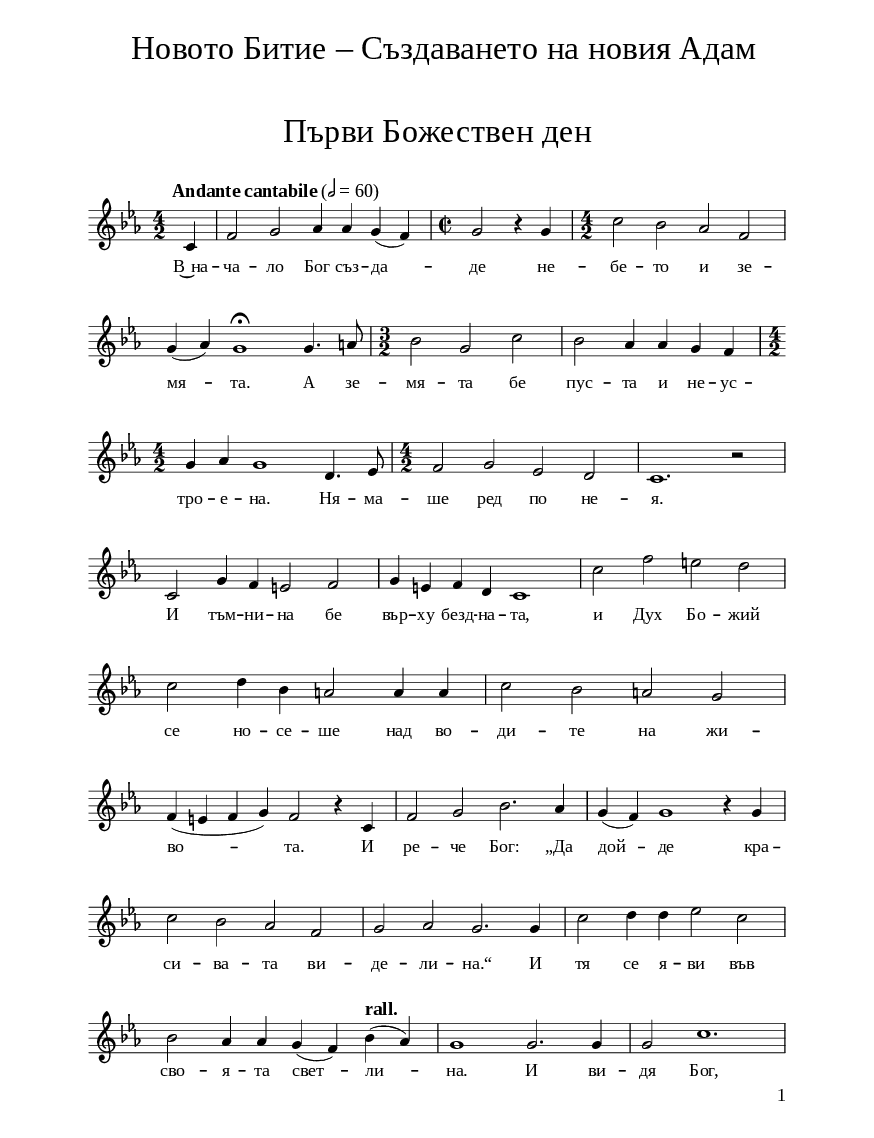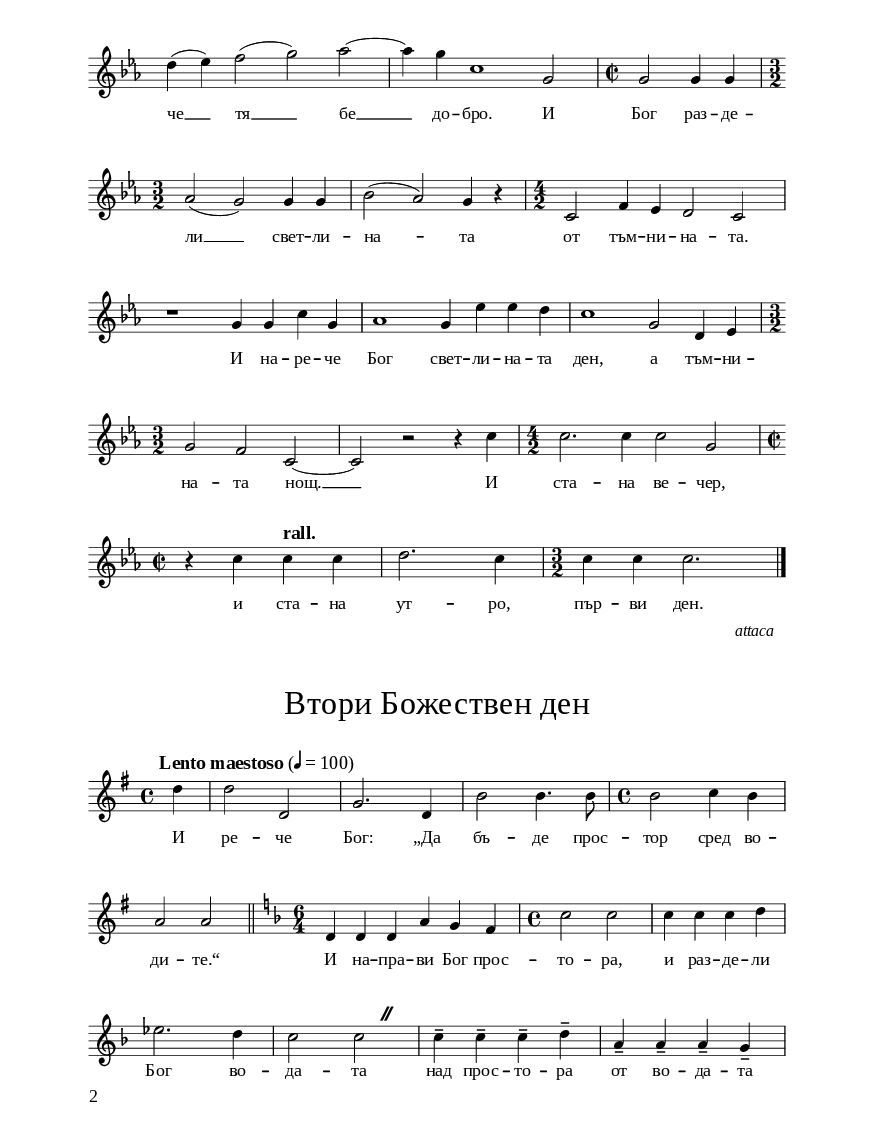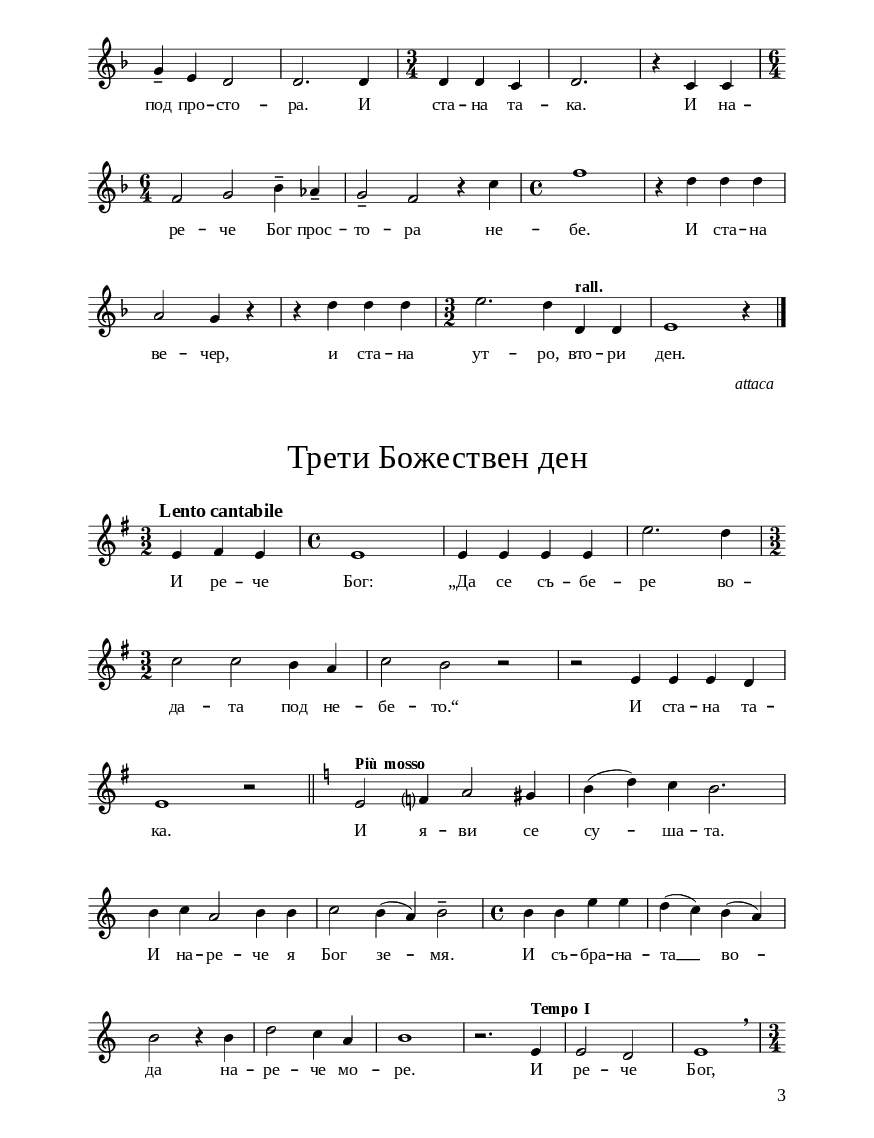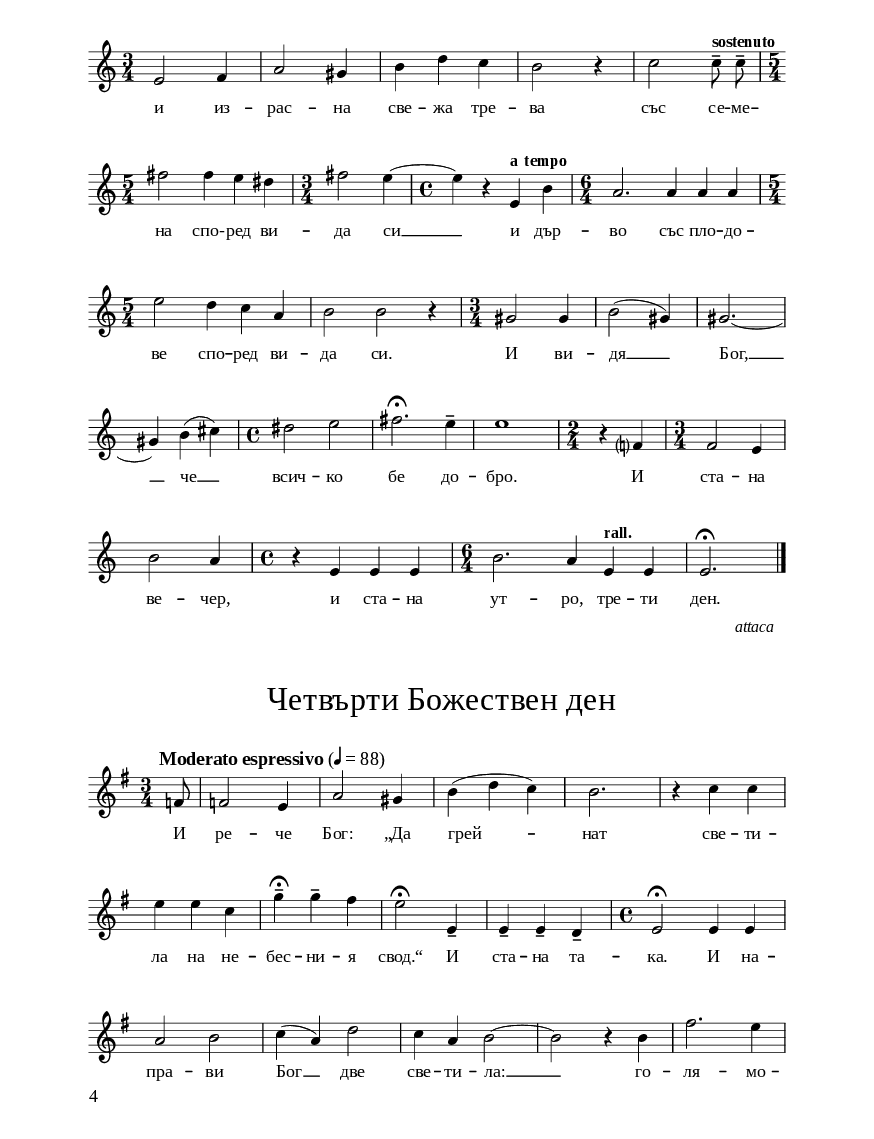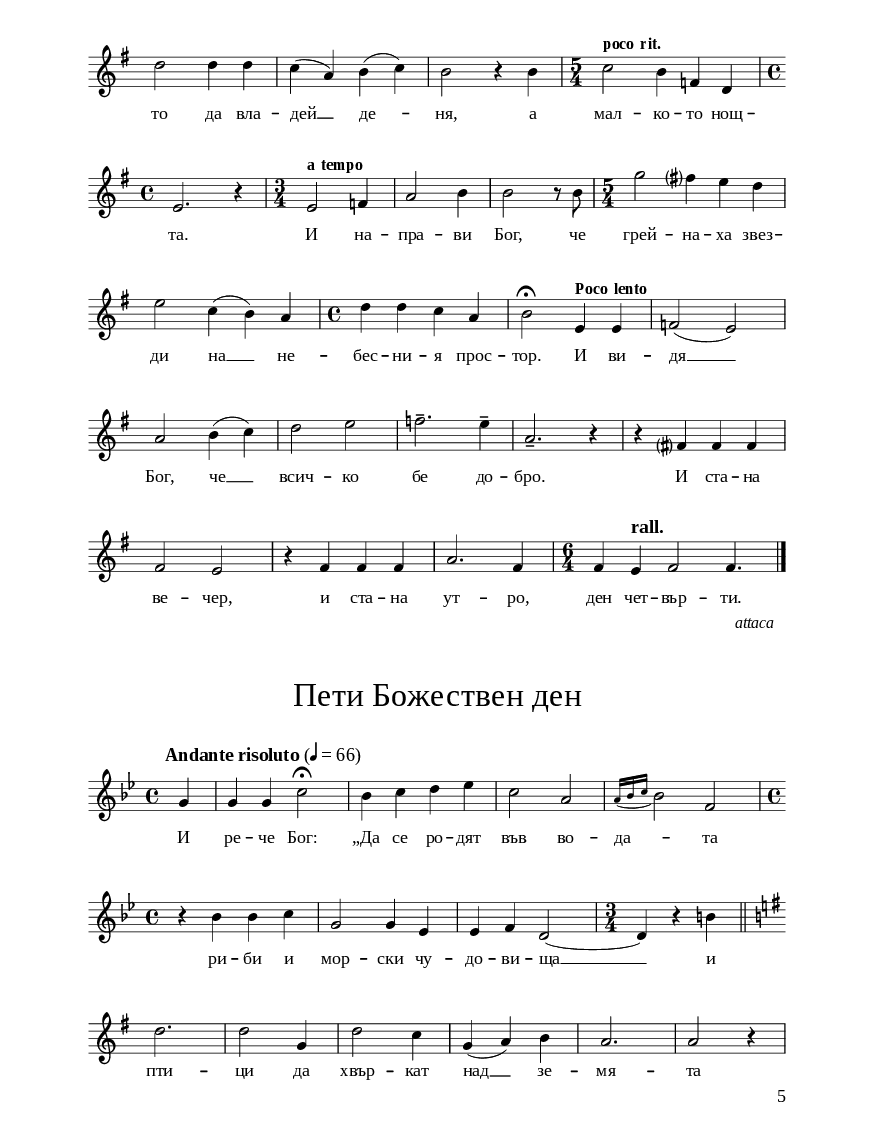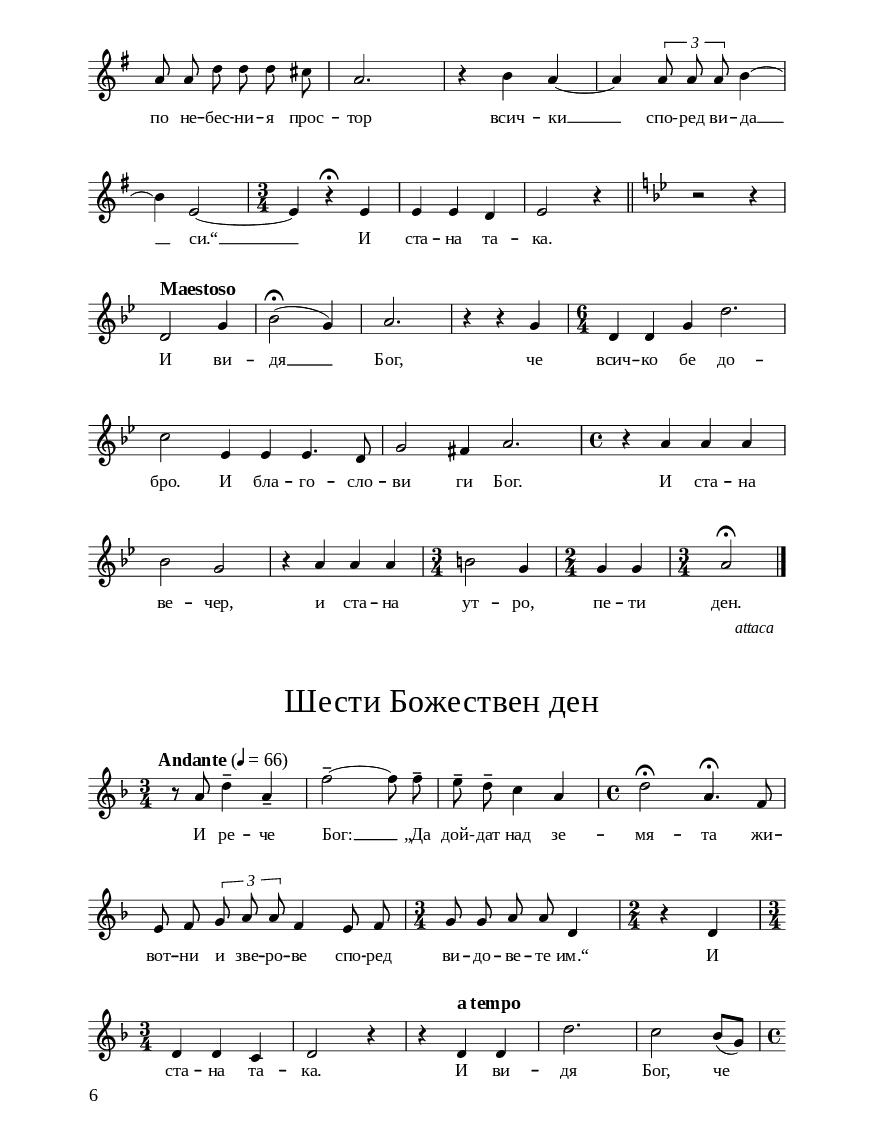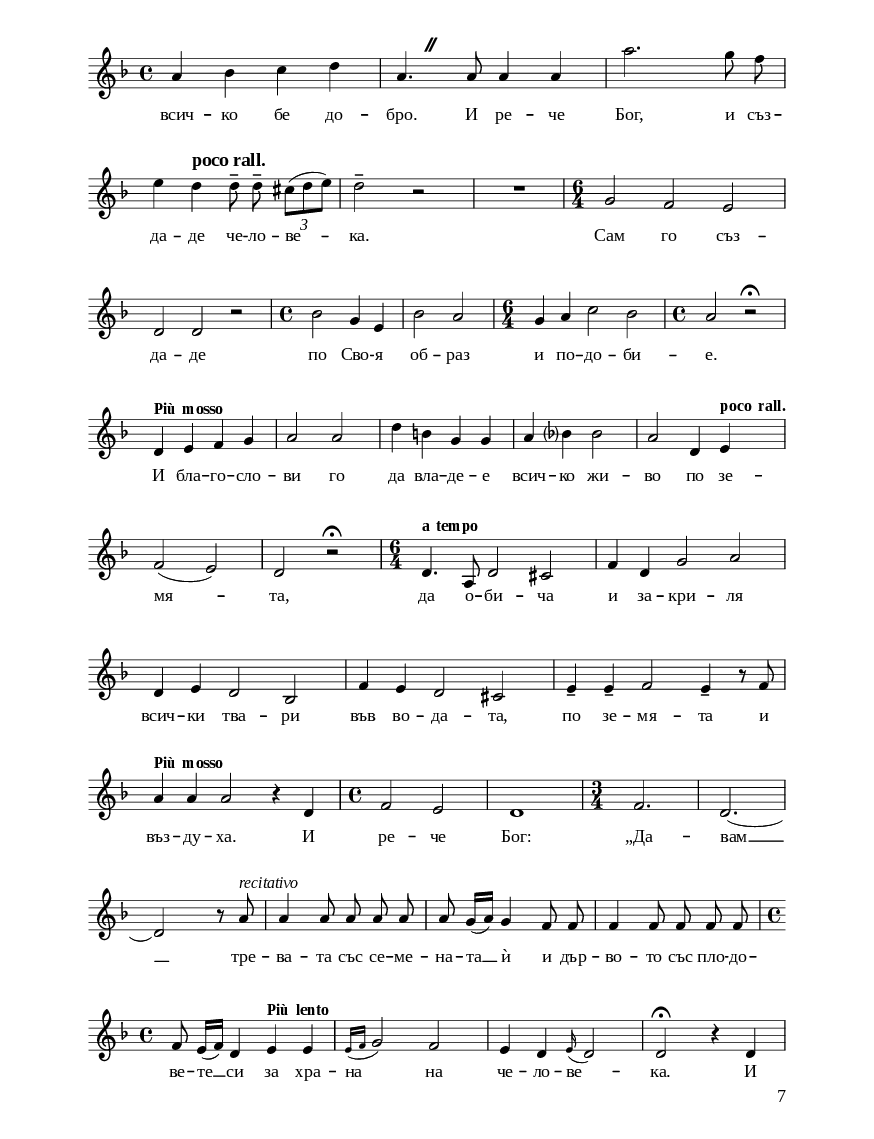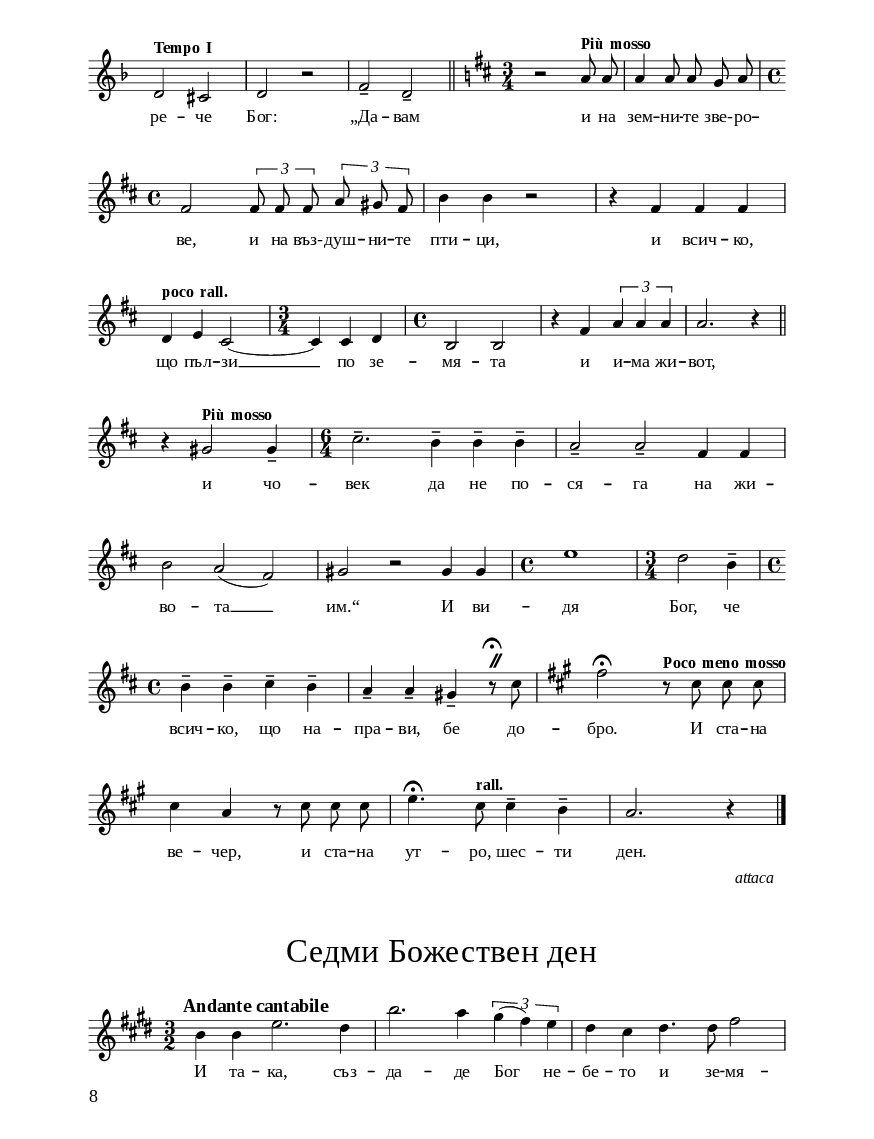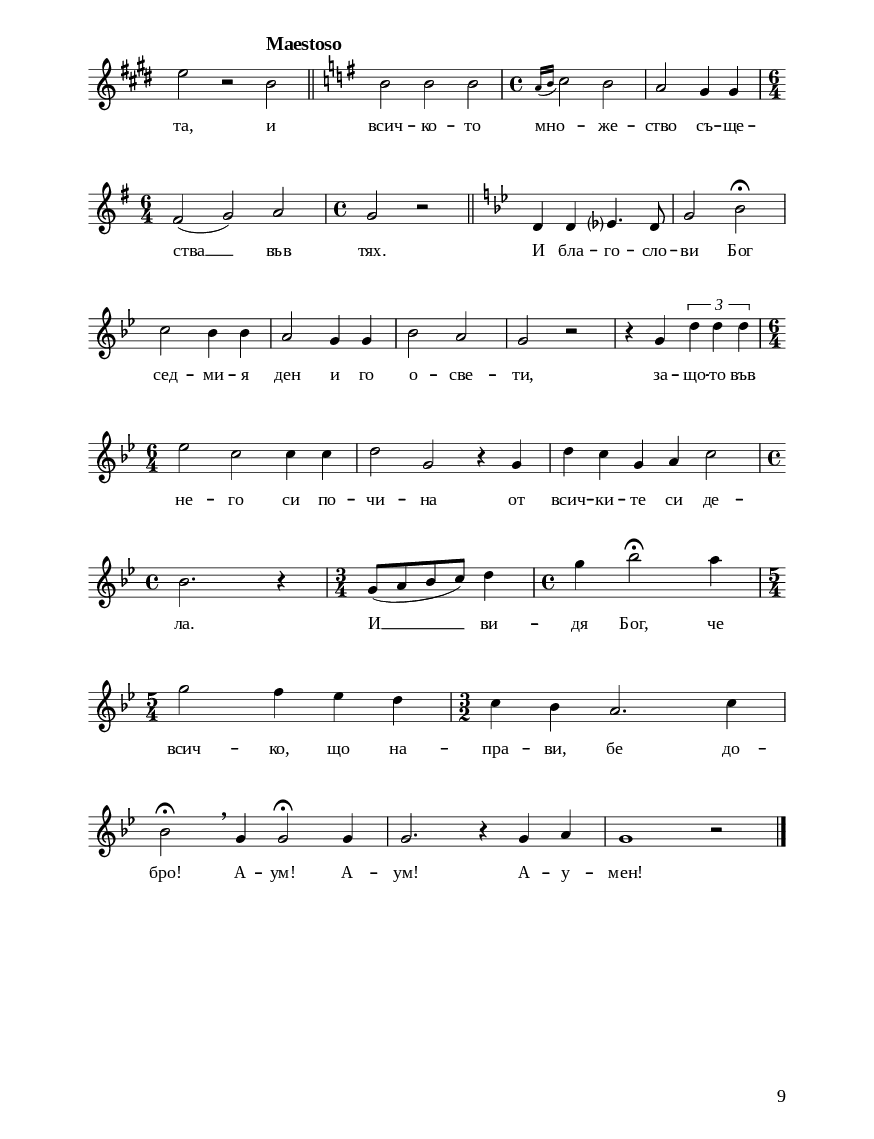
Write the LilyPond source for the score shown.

\version "2.24.2"

% include paper part and global functions
\include "include/globals.ily"

\bookpart {
   \label #'ref191
  \tocItem \markup "Новото Битие"
  \label #'ref191_1
  \tocItem \markup "     Първи Божествен ден"
  \include "include/bookpart-paper.ily"
  \markup \center-column \normal-text \fontsize #6.5 {
    \center-align
    \line { "     Новото Битие – Създаването на новия Адам" }
     \center-align
   
    \vspace #-0.1
    \center-align
   
    \vspace #-0.1
    \center-align
     \hspace #5.1
  
    \center-align
    \line \fontsize #-3 { " " }
  }
  \score {
    \include "include/score-layout.ily"

    \new Voice \absolute {
      \clef treble
      \key c \minor
      \time 4/2
      \tempoFunc "Andante cantabile" 2 "60"
      \autoBeamOff
      \partial 4
      c'4 | f'2 g'2
      as'4 as'4 g'4 ( f'4 ) | \time 2/2 g'2 r4 g'4 | % 3
      \time 4/2 c''2 bes'2 as'2 f'2 \break | % 4
      g'4 ( as'4 ) g'1 \fermata g'4. a'8 | % 5
      \time 3/2  bes'2 g'2 c''2 | % 6
      bes'2 as'4 as'4 g'4 f'4 \break | % 7
      \time 4/2  g'4 as'4 g'1 d'4. es'8 | % 8
      \time 4/2  f'2 g'2 es'2 d'2 | % 9
      c'1. r2 \break |
      c'2 g'4 f'4 e'2 f'2 | % 11
      g'4 e'4 f'4 d'4 c'1 | % 12
      c''2 f''2 e''2 d''2 \break | % 13
      c''2 d''4 bes'4 a'2 a'4 a'4 | % 14
      c''2 bes'2 a'2 g'2 \break | % 15
      f'4 ( e'4 f'4 g'4 ) f'2 r4 c'4 | % 16
      f'2 g'2 bes'2. as'4 | % 17
      g'4 ( f'4 ) g'1 r4 g'4 \break | % 18
      c''2 bes'2 as'2 f'2 | % 19
      g'2 as'2 g'2. g'4 |
      c''2 d''4 d''4 es''2 c''2 \break | % 21
      bes'2 as'4 as'4 g'4 ( f'4 )  \tempo "rall." bes'4( as'4 )
      | % 22
      g'1 g'2. g'4 | % 23
      g'2 c''1.  | % 24
      d''4 ( es''4 ) f''2 ( g''2 ) as''2 ~ | % 25
      as''4 g''4 c''1 g'2 | % 26
      \time 2/2  g'2 g'4 g'4 \break | % 27
      \time 3/2  as'2 ( g'2 ) g'4 g'4 | % 28
      bes'2 ( as'2 ) g'4 r4 | % 29
      \time 4/2  c'2 f'4 es'4 d'2 c'2 \break |
      r1 g'4 g'4 c''4 g'4 | % 31
      as'1 g'4 es''4 es''4 d''4 | % 32
      c''1 g'2 d'4 es'4 \break | % 33
      \time 3/2  g'2 f'2 c'2 ~ | % 34
      c'2 r2 r4 c''4 | % 35
      \time 4/2  c''2. c''4 c''2 g'2 \break | % 36
      \time 2/2  r4 c''4 \tempo "rall."  c''4c''4 | % 37
      d''2. c''4 | % 38
      \time 3/2 c''4 c''4 c''2. \bar "|."
    }

    \addlyrics {
      В~на -- ча --
      ло Бог съз -- да -- де не -- бе -- то и зе --
      мя -- та. А зе -- мя -- та бе пус -- та и не
      -- ус -- тро -- е -- на. Ня -- ма -- ше ред по
      не -- я. И тъм -- ни -- на бе вър -- ху безд --
      на -- та, и Дух Бо -- жий се но -- се -- ше
      над во -- ди -- те на жи -- во -- та. И ре --
      че Бог: „Да дой -- де кра -- си -- ва -- та ви
      -- де -- ли -- на.“ И тя се я -- ви във сво --
      я -- та свет -- ли -- на. И ви -- дя Бог, че __
      тя __ бе __ до -- бро. И Бог раз -- де -- ли __ свет --
      ли -- на -- та от тъм -- ни -- на -- та. И на --
      ре -- че Бог свет -- ли -- на -- та ден, а тъм
      -- ни -- на -- та нощ. __ И ста -- на ве -- чер, и
      ста -- на ут -- ро, пър -- ви ден.}

      \header {
        title = \titleFunc "Първи Божествен ден" "Părvi Božestven den"
      }

      \midi{}

    } % score

    \markup \raise #4.5 \override #'(baseline-skip . 2) {
      \column {
        \fill-line \italic { "" "" \concat {"attaca" "   " }}
      }
    }

    \label #'ref192
    \tocItem \markup "     Втори Божествен ден"
    \include "include/bookpart-paper.ily"
    \score {
      \include "include/score-layout.ily"

      \new Voice \absolute {
        \clef treble
        \key g \major
        \time 4/4
        \tempoFunc "Lento maestoso" 4 "100"
        \autoBeamOff
        \partial 4  d''4 | % 2
        d''2 d'2 | % 3
        g'2. d'4 | % 4
        b'2 b'4. b'8 | % 5
        \time 4/4 b'2 c''4 b'4 \break | % 6
        a'2 a'2 \bar "||"
        | % 7
        \time 6/4  | % 7
        \key d \minor
        d'4 d'4 d'4 a'4 g'4
        f'4 | % 8
        \time 4/4  | % 8
        c''2 c''2 | % 9
        c''4 c''4 c''4 d''4 \break|
        es''2. d''4  | % 11
        c''2 c''2^\markup { "     " \musicglyph "scripts.caesura.straight" } | % 12
        c''4 -- c''4 -- c''4 -- d''4
        -- | % 13
        a'4 -- a'4 -- a'4 -- g'4 -- \break | % 14
        g'4 -- e'4 d'2 | % 15
        d'2. d'4  | % 16
        \time 3/4  | % 16
        d'4 d'4 c'4 | % 17
        d'2. | % 18
        r4 c'4 c'4 | % 19
        \time 6/4  | % 19
        f'2 g'2 bes'4 -- as'4 -- |

        g'2 -- f'2 r4 c''4 | % 21
        \time 4/4  | % 21
        f''1  | % 22
        r4 d''4 d''4 d''4 \break | % 23
        a'2 g'4 r4 | % 24
        r4 d''4 d''4 d''4 | % 25
        \time 3/2  | % 25
        e''2. d''4 d'4 ^\markup{ \bold {rall.} }
        d'4 | % 26
        e'1 r4 \bar "|."
      }

      \addlyrics {
        И
        ре -- че Бог: „Да бъ -- де прос --
        тор сред во -- ди -- те.“ И на --
        пра -- ви Бог прос -- то -- ра, и
        раз -- де -- ли Бог во -- да -- та
        над прос -- то -- ра от во -- да --
        та под про -- сто -- ра. И ста --
        на та -- ка. И на -- ре -- че Бог
        прос -- то -- ра не -- бе. И ста --
        на ве -- чер, и ста -- на ут -- ро,
        вто -- ри ден.}

        \header {
          title = \titleFunc "Втори Божествен ден" "Vtori Božestven den"
        }

        \midi{}

      } % score

      \markup \raise #4.5 \override #'(baseline-skip . 2) {
        \column {
          \fill-line \italic { "" "" \concat {"attaca" "   " }}
        }
      }

      \label #'ref193
      \tocItem \markup "     Трети Божествен ден"
      \include "include/bookpart-paper.ily"
      \score {
        \include "include/score-layout.ily"

        \new Voice \absolute {
          \clef treble
          \key e \minor
          \time 3/2
          \tempo "Lento cantabile"
          \autoBeamOff
          \partial 2.
          e'4  fis'4
          e'4 | % 2
          \time 4/4  | % 2
          e'1 | % 3
          e'4  e'4  e'4  e'4 | % 4
          e''2. d''4 \break  | % 5
          \time 3/2   | % 5
          c''2 c''2 b'4  a'4 | % 6
          c''2 b'2 r2 | % 7
          r2  e'4  e'4  e'4  d'4 \break | % 8
          e'1 r2 \bar "||"
          \key a \minor | % 9
          e'2 ^\markup{ \bold {Più mosso} }  f'?4  a'2
          gis'4 |
          b'4 ( d''4 ) c''4 b'2. \break | % 11
          b'4 c''4  a'2 b'4 b'4
          | % 12
          c''2 b'4 (  a'4 ) b'2 -- | % 13
          \time 4/4  | % 13
          b'4 b'4 e''4 e''4 | % 14
          d''4 ( c''4 ) b'4 (  a'4 )
          \break | % 15
          b'2 r4 b'4 | % 16
          d''2 c''4  a'4 | % 17
          b'1 | % 18
          r2.  e'4 ^\markup{ \bold {Tempo I} } | % 19
          e'2  d'2 |
          e'1 \breathe  \break | % 21
          \time 3/4  | % 21
          e'2  f'4  | % 22
          a'2  gis'4 | % 23
          b'4 d''4 c''4 | % 24
          b'2 r4 | % 25
          c''2 c''8 --  ^\markup{ \bold {sostenuto} }
          c''8 -- \break | % 26
          \time 5/4  | % 26
          fis''2 fis''4 e''4 dis''4 | % 27
          \time 3/4  | % 27
          fis''2 e''4 ~ | % 28
          \time 4/4  | % 28
          e''4 r4  e'4 ^\markup{ \bold {a tempo} }
          b'4 | % 29
          \time 6/4  | % 29
          a'2.  a'4  a'4  a'4 \break |
          \time 5/4  |
          e''2 d''4 c''4  a'4  | % 31
          b'2 b'2 r4 | % 32
          \time 3/4  | % 32
          gis'2  gis'4 | % 33
          b'2 (  gis'4 ) | % 34
          gis'2. ~ \break | % 35
          gis'4 b'4 ( cis''4 ) | % 36
          \time 4/4  | % 36
          dis''2 e''2  | % 37
          fis''2. ^\fermata e''4 -- | % 38
          e''1 | % 39
          \time 2/4  | % 39
          r4  f'?4 |
          \time 3/4  |
          f'2  e'4 \break | % 41
          b'2  a'4 | % 42
          \time 4/4  | % 42
          r4  e'4  e'4  e'4 | % 43
          \time 6/4  | % 43
          b'2.  a'4   % 44
          e'4 ^\markup{ \bold {rall.} }  e'4 | e'2. \fermata
          \bar "|."
        }

        \addlyrics {
          И
          ре -- че Бог: „Да се съ -- бе --
          ре во -- да -- та под не -- бе --
          то.“ И ста -- на та -- ка. И я --
          ви се су -- ша -- та. И на --
          ре -- че я Бог зе -- мя. И съ
          -- бра -- на -- та __  во -- да на
          -- ре -- че мо -- ре. И ре -- че
          Бог, и из -- рас -- на све -- жа
          тре -- ва със се -- ме -- на "спо-" --
          ред ви -- да си __  и дър -- во
          със пло -- до -- ве спо -- ред ви --
          да си. И ви -- дя __  Бог, __ че __
          всич -- ко бе до -- бро. И ста
          -- на ве -- чер, и ста -- на ут --
          ро, тре -- ти ден.}

          \header {
            title = \titleFunc "Трети Божествен ден" "Treti Božestven den"
          }

          \midi{}

        } % score

        \markup \raise #4.5 \override #'(baseline-skip . 2) {
          \column {
            \fill-line \italic { "" "" \concat {"attaca" "   " }}
          }
        }

        \label #'ref194
        \tocItem \markup "     Четвърти Божествен ден"
        \include "include/bookpart-paper.ily"
        \score {
          \include "include/score-layout.ily"

          \new Voice \absolute {
            \clef treble
            \key e \minor
            \time 3/4
            \tempoFunc "Moderato espressivo" 4 "88"
            \autoBeamOff
            \partial 8
            f'8  | % 2
            f'2  e'4 | % 3
            a'2  gis'4 | % 4
            b'4 ( d''4 c''4 ) | % 5
            b'2. | % 6
            r4 c''4 c''4 \break  | % 7
            e''4 e''4 c''4 | % 8
            g''4 ^\fermata -- g''4 -- fis''4
            | % 9
            e''2 ^\fermata  e'4 -- |
            e'4 --  e'4 --  d'4 -- | % 11
            \time 4/4  | % 11
            e'2 ^\fermata  e'4  e'4 \break | % 12
            a'2 b'2 | % 13
            c''4 (  a'4 ) d''2 | % 14
            c''4  a'4 b'2 ~ | % 15
            b'2 r4 b'4 | % 16
            fis''2. e''4 \break  | % 17
            d''2 d''4 d''4 | % 18
            c''4 (  a'4 ) b'4 ( c''4 ) | % 19
            b'2 r4 b'4 |
            \time 5/4  |
            c''2 ^\markup{ \bold {poco rit.} } b'4
            f'4  d'4 \break | % 21
            \time 4/4  | % 21
            e'2. r4 | % 22
            \time 3/4  | % 22
            e'2 ^\markup{ \bold {a tempo} }  f'4 | % 23
            a'2 b'4 | % 24
            b'2 r8 b'8 | % 25
            \time 5/4  | % 25
            g''2 fis''?4 e''4 d''4 \break  | % 26
            e''2 c''4 ( b'4 )  a'4 | % 27
            \time 4/4  | % 27
            d''4 d''4 c''4  a'4 | % 28
            b'2 ^\fermata  e'4 ^\markup{ \bold {Poco lento} }
            e'4 | % 29
            f'2 (  e'2 ) \break |
            a'2 b'4 ( c''4 ) | % 31
            d''2 e''2 | % 32
            f''2. -- e''4 --  | % 33
            a'2. -- r4 | % 34
            r4  fis'?4  fis'4  fis'4 \break | % 35
            fis'2  e'2 | % 36
            r4  fis'4  fis'4  fis'4 | % 37
            a'2.  fis'4 | % 38
            \time 6/4  | % 38
            fis'4  \tempo "rall." e'4  fis'2
            fis'4. \bar "|."
          }

          \addlyrics {
            И
            ре -- че Бог: „Да грей --
            нат све -- ти -- ла на не -- бес --
            ни -- я свод.“ И ста -- на та --
            ка. И на -- пра -- ви Бог __  две
            све -- ти -- ла: __  го -- ля -- мо --
            то да вла -- дей __  де -- ня,
            а мал -- ко -- то нощ -- та. И на --
            пра -- ви Бог, че грей -- на -- ха
            звез -- ди на __  не -- бес -- ни --
            я прос -- тор. И ви -- дя __  Бог,
            че __  всич -- ко бе до -- бро. И
            ста -- на ве -- чер, и ста -- на
            ут -- ро, ден чет -- вър -- ти.}

            \header {
              title = \titleFunc " Четвърти Божествен ден" "Četvărti Božestven den"
            }

            \midi{}

          } % score

          \markup \raise #4.5 \override #'(baseline-skip . 2) {
            \column {
              \fill-line \italic { "" "" \concat {"attaca" "   " }}
            }
          }

          \label #'ref195
          \tocItem \markup "     Пети Божествен ден "
          \include "include/bookpart-paper.ily"
          \score {
            \include "include/score-layout.ily"

            \new Voice \absolute {
              \clef treble
              \key g \minor
              \time 4/4
              \tempoFunc "Andante risoluto" 4 "66"
              \autoBeamOff
              \partial 4
              g'4
              | % 146
              g'4 g'4 c''2 ^\fermata | % 147
              bes'4  c''4  d''4  es''4 | % 148
              c''2 a'2 | % 149
              \acciaccatura {  a'16 [ bes' c''] } bes'2 f'2 |
              \time 4/4
              r4  bes'4  bes'4  c''4 | % 151
              g'2 g'4 es'4 | % 152
              es'4 f'4 d'2 ~ | % 153
              \time 3/4  | % 153
              d'4 r4  b'4 \bar "||"
              \break | % 154
              \key g \major | % 154
              d''2. | % 155
              d''2 g'4 | % 156
              d''2  c''4 | % 157
              g'4 ( a'4 )  b'4 | % 158
              a'2. | % 159
              a'2 r4 \break |
              a'8 a'8  d''8  d''8  d''8
              cis''8 | % 161
              a'2. | % 162
              r4  b'4 a'4 ~ | % 163
              a'4 %\once \omit TupletBracket
              \times 2/3  {
                a'8 a'8 a'8
              }
              b'4 ~ \break | % 164
              b'4 e'2 ~  | % 165
              \time 3/4 e'4 r4 ^\fermata e'4 | % 166
              e'4 e'4 d'4 | % 167
              e'2 r4 \bar "||"
              \key bes \major | % 168
              r2 r4 | \break % 169
              \tempo "Maestoso" d'2 g'4 |

              bes'2 ( ^\fermata g'4 ) | % 171
              a'2. | % 172
              r4 r4 g'4 | % 173
              \time 6/4  | % 173
              d'4 d'4 g'4  d''2. \break | % 174
              c''2 es'4 es'4 es'4. d'8 | % 175
              g'2 fis'4 a'2. | % 176
              \time 4/4  | % 176
              r4 a'4 a'4 a'4 | \break % 177
              bes'2 g'2 | % 178
              r4 a'4 a'4 a'4 | % 179
              \time 3/4  | % 179
              b'2 g'4 |
              \time 2/4  |
              g'4 g'4 | % 181
              \time 3/4 | % 181
              a'2 \fermata \bar "|."
            }

            \addlyrics {
              И ре -- че Бог:
              „Да се ро -- дят във во --
              да -- та ри -- би и мор -- ски
              чу -- до -- ви -- ща __  и пти -- ци
              да хвър -- кат над __  зе -- мя --
              та по не -- бес -- ни -- я прос --
              тор всич -- ки __  "спо-" -- ред ви --
              да __ си.“ __  И ста -- на та --
              ка. И ви -- дя __  Бог, че всич --
              ко бе до -- бро. И бла -- го --
              сло -- ви ги Бог. И ста -- на ве
              -- чер, и ста -- на ут -- ро, пе --
              ти ден.}

              \header {
                title = \titleFunc "Пети Божествен ден" "Peti Božestven den"
              }

              \midi{}

            } % score

            \markup \raise #4.5 \override #'(baseline-skip . 2) {
              \column {
                \fill-line \italic { "" "" \concat {"attaca" "   " }}
              }
            }


            \label #'ref195
            \tocItem \markup "     Шести Божествен ден "

            \include "include/bookpart-paper.ily"
            \score {
              \include "include/score-layout.ily"

              \new Voice \absolute {
                \clef treble
                \key d \minor
                \time 3/4
                \tempoFunc "Andante" 4 "66"
                \autoBeamOff
                r8 a'8  d''4 -- a'4 --
                | % 183
                f''2 ~ --  f''8  f''8 -- | % 184
                e''8 --  d''8 --  c''4 a'4 | % 185
                \time 4/4  | % 185
                d''2 ^\fermata a'4. ^\fermata f'8 \break | % 186
                e'8 f'8
                \times 2/3  {
                  g'8  a'8 a'8
                }
                f'4 e'8 f'8 | % 187
                \time 3/4  | % 187
                g'8 g'8 a'8 a'8 d'4 | % 188
                \time 2/4  | % 188
                r4 d'4  \break | % 189
                \time 3/4  | % 189
                d'4 d'4 c'4 |
                d'2 r4 | % 191
                r4 \tempo "a tempo" d'4  d'4 | % 192
                d''2. | % 193
                c''2 bes'8 ( [ g'8 ) ] \break | % 194
                \time 4/4  | % 194
                a'4  bes'4  c''4  d''4  | % 195

                a'4.^\markup {
                  \concat { "       " \musicglyph #"scripts.caesura.straight"}
                } a'8 a'4 a'4 | % 196
                a''2.  g''8 f''8 \break | % 197
                e''4 \tempo "poco rall." d''4
                d''8 --  d''8 -- \once \omit TupletBracket
                \times 2/3  {
                  cis''8 ( [  d''8  e''8 ) ]
                } |
                d''2  -- r2 | % 199
                R1 |
                \time 6/4  |
                g'2 f'2 e'2 \break | % 201
                d'2 d'2 r2  | % 202
                \time 4/4  | % 202
                bes'2 g'4 e'4 | % 203
                bes'2 a'2 | % 204
                \time 6/4  | % 204
                g'4 a'4  c''2  bes'2 | % 205
                \time 4/4  | % 205
                a'2 r2 ^\fermata \break | % 206
                d'4 ^\markup{ \bold {Più mosso} } e'4 f'4
                g'4 | % 207
                a'2 a'2 | % 208
                d''4  b'4 g'4 g'4 | % 209
                a'4  bes'?4  bes'2 |
                a'2 d'4 e'4  ^\markup{ \bold {poco rall.} } \break  | % 211
                f'2 ( e'2 ) | % 212
                d'2 r2 ^\fermata | % 213
                \time 6/4  | % 213
                d'4. ^\markup{ \bold {a tempo} } a8 d'2
                cis'2 | % 214
                f'4 d'4 g'2 a'2 \break | % 215
                d'4 e'4 d'2 bes2 | % 216
                f'4 e'4 d'2 cis'2 | % 217
                e'4 -- e'4 -- f'2 e'4 -- r8
                f'8 \break | % 218
                a'4 ^\markup{ \bold {Più mosso} } a'4 a'2 r4
                d'4 | % 219
                \time 4/4  | % 219
                f'2 e'2 |
                d'1  | % 221
                \time 3/4  | % 221
                f'2. | % 222
                d'2. ~ \break | % 223
                d'2 r8 a'8 ^\markup{ \italic {recitativo} } | % 224
                a'4 a'8 a'8 a'8 a'8 | % 225
                a'8 g'16 ( [ a'16 ) ] g'4 f'8
                f'8 | % 226
                f'4 f'8 f'8 f'8 f'8 \break | % 227
                \time 4/4  | % 227
                f'8 e'16 ( [ f'16 ) ] d'4 e'4 ^\markup{ \bold {Più lento} }  e'4 |
                \grace { e'16 [ ( f' ]  } g'2 ) f'2 |
                e'4 d' \grace {
                  e'16 (
                } d'2 ) |
                d'2 \fermata r4 d'4 |
                d'2 ^\markup{ \bold {Tempo I} } cis'2 | % 232
                d'2 r2 | % 233
                f'2 -- d'2 -- | \bar "||" % 234
                \time 3/4  | % 234
                \key d \major r2 a'8 ^\markup{ \bold {Più mosso} } a'8  | % 235
                a'4 a'8 a'8 g'8 a'8 \break | % 236
                \time 4/4  | % 236
                fis'2
                \times 2/3  {
                  fis'8  fis'8 fis'8
                }
                \times 2/3  {
                  a'8  gis'8 fis'8
                }


                | % 237
                b'4  b'4 r2  | % 238
                r4 fis'4 fis'4 fis'4  | \break % 239
                d'4 ^\markup{ \bold {poco rall.} } e'4 cis'2~ |
                \time 3/4  |
                cis'4 cis'4 d'4 | % 241
                \time 4/4  | % 241
                b2 b2 | % 242
                r4 fis'4 \times 2/3 {
                  a'4 a'4 a'4
                }
                | % 243
                a'2. r4 \break | \bar "||"% 244
                r4 gis'2 ^\markup{ \bold {Più mosso} } gis'4 -- | % 245
                \time 6/4  | % 245
                cis''2. --  b'4 --  b'4 --  b'4
                -- | % 246
                a'2 -- a'2 -- fis'4 fis'4
                | % 247
                b'2 a'2 ( fis'2 ) | % 248
                gis'2 r2 gis'4 gis'4 | % 249
                \time 4/4  | % 249
                e''1 |
                \time 3/4  |
                d''2  b'4 -- | % 251
                \time 4/4  | \break % 251
                b'4 --  b'4 --  cis''4 --  b'4
                -- | % 252
                a'4 -- a'4 -- gis'4 -- r8
                ^\markup {
                  \musicglyph #"scripts.caesura.straight"
                }
                ^\fermata
                cis''8  |  % 253
                \key a \major
                fis''2 ^\fermata r8  ^\markup{ \bold {Poco meno mosso} } cis''8
                cis''8  cis''8  \break | % 254
                cis''4 a'4 r8  cis''8  cis''8
                cis''8 | % 255
                e''4. ^\fermata  cis''8 ^\markup{ \bold {rall.} }
                cis''4 --  b'4 -- | % 256
                a'2. r4 \bar "|."


              }
              \addlyrics {
                И ре -- че Бог: __  „Да
                "дой-" -- дат над зе -- мя -- та жи --
                вот -- ни и зве -- ро -- ве спо --
                ред ви -- до -- ве -- те им.“ И
                ста -- на та -- ка. И ви -- дя Бог,
                че  всич -- ко бе до -- бро. И
                ре -- че Бог, и съз -- да -- де че
                -- ло -- ве --  ка. Сам го съз
                -- да -- де по Сво -- я об -- раз и
                по -- до -- би -- е. И бла -- го --
                сло -- ви го да вла -- де -- е
                всич -- ко жи -- во по зе -- мя
                -- та, да о -- би -- ча и за --
                кри -- ля всич -- ки тва -- ри във
                во -- да -- та, по зе -- мя -- та и
                въз -- ду -- ха. И ре -- че Бог:
                „Да -- вам  __ тре -- ва -- та
                със се -- ме -- на -- та __  ѝ и
                дър -- во -- то със пло -- до -- ве
                -- те __  си за хра --
                на на че -- ло --  ве -- ка. И ре --
                че Бог: „Да -- вам и на зем --
                ни -- те "зве-" -- ро -- ве, и на "въз-"
                -- душ -- ни -- те пти -- ци, и всич
                -- ко, що пъл -- зи __ по зе -- мя
                -- та и и -- ма жи -- вот, и чо --
                век да не по -- ся -- га на жи --
                во -- та __ им.“ И ви -- дя Бог,
                че всич -- ко, що на -- пра -- ви,
                бе до -- бро. И ста -- на ве --
                чер, и ста -- на ут -- ро, шес --
                ти ден.
              }

              \header {
                title = \titleFunc " Шести Божествен ден" "Šesti Božestven den"
              }

              \midi{}

            } % score

            \markup \raise #4.5 \override #'(baseline-skip . 2) {
              \column {
                \fill-line \italic { "" "" \concat {"attaca" "   " }}
              }
            }


            \label #'ref199
            \tocItem \markup "     Седми Божествен ден"
            \include "include/bookpart-paper.ily"
            \score {
              \include "include/score-layout.ily"

              \new Voice \absolute {
                \clef treble
                \key e \major
                \time 3/2
                \tempo "Andante cantabile"
                \autoBeamOff
                b'4  b'4 e''2.  dis''4 | % 258
                b''2.  a''4 \tupletUp  \times 2/3 {
                  \once \override Slur.positions = #'(1 . 1) gis''4 (  fis''4 )  e''4
                }
                | % 259
                dis''4  cis''4  dis''4.  dis''8
                fis''2 \break |
                e''2 r2   \tempo "Maestoso" b'2  \bar
                "||"
                \key g \major | % 261
                b'2  b'2  b'2 | % 262
                \time 4/4  |

                \grace { a'16 ([b'16] } c''2) b'2 | a'2 g'4 g'4 | \break

                \time 6/4  | % 264
                fis'2 ( g'2 ) a'2 | % 265
                \time 4/4  | % 265
                g'2 r2 \bar "||"
                \key g \minor | % 266
                d'4 d'4 es'?4. d'8 | % 267
                g'2  bes'2 ^\fermata \break | % 268
                c''2  bes'4  bes'4 | % 269
                a'2 g'4 g'4 |
                bes'2 a'2 | % 271
                g'2 r2 | % 272
                r4 g'4 \times 2/3 {
                  d''4  d''4  d''4
                }
                \break | % 273
                \time 6/4  | % 273
                es''2  c''2  c''4  c''4 | % 274
                d''2 g'2 r4 g'4 | % 275
                d''4  c''4 g'4 a'4  c''2
                \break | % 276
                \time 4/4  | % 276
                bes'2. r4 | % 277
                \time 3/4  | % 277
                g'8 ( [ a'8 bes'8 c''8 ) ]
                d''4 | % 278
                \time 4/4  | % 278
                g''4  bes''2 ^\fermata  a''4 \break | % 279
                \time 5/4  | % 279
                g''2  f''4  es''4  d''4 |
                \time 3/2  |
                c''4  bes'4 a'2.  c''4 \break | % 281
                bes'2 ^\fermata \breathe g'4 g'2 ^\fermata
                g'4 | % 282
                g'2. r4 g'4 a'4 | % 283
                g'1 r2 \bar "|."
              }
              \addlyrics {
                И та -- ка, съз -- да -- де
                Бог не -- бе -- то и зе -- мя --
                та, и всич -- ко -- то
                мно -- же -- ство съ -- ще -- ства __  във
                тях. И бла -- го -- сло -- ви Бог
                сед -- ми -- я ден и го о -- све --
                ти, за -- що -- то във не -- го си
                по -- чи -- на от всич -- ки -- те
                си де -- ла. И __    ви -- дя
                Бог, че всич -- ко, що на -- пра --
                ви, бе до -- бро! А -- ум! А -- ум!
                А -- у -- мен!}

                \header {
                  title = \titleFunc " Седми Божествен ден" "Sedmi Božestven den"
                }

                \midi{}

              } % score


            } % bookpart

            % Più mosso
            %
